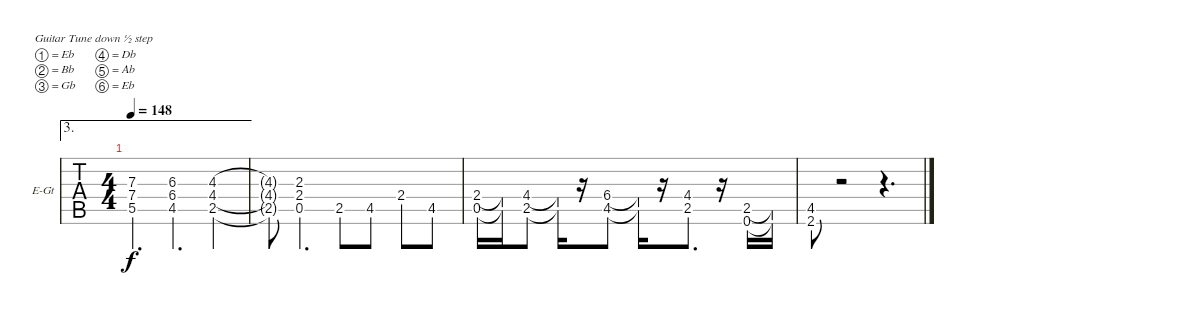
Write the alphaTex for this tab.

\defaultSystemsLayout 4
\bracketExtendMode nobrackets
\firstSystemTrackNameOrientation horizontal
\otherSystemsTrackNameOrientation horizontal
\defaultBarNumberDisplay FirstOfSystem
\track ("Electric Guitar" "E-Gt") {instrument distortionguitar}
\staff {tabs}
\tuning (Eb4 Bb3 Gb3 Db3 Ab2 Eb2)
\ae 3
\ts (4 4)
\tempo 148
\clef g2
\ks c
(7.3 7.4 5.5).4{d dy f} (6.3 6.4 4.5).4{d} (4.3 4.4 2.5).4 |
(4.3{t} 4.4{t} 2.5{t}).8 (2.3 2.4 0.5).4{d} 2.5.8 4.5.8 2.4.8 4.5.8 |
(0.5 2.4).16 (0.5{t} 2.4{t}).16 (2.5 4.4).8 (2.5{t} 4.4{t}).16 r.16 (4.5 6.4).8 (4.5{t} 6.4{t}).16 r.16 (2.5 4.4).8{d} r.16 (0.6 2.5).16 (0.6{t} 2.5{t}).16 |
(4.5 2.6).8 r.2 r.4{d}
